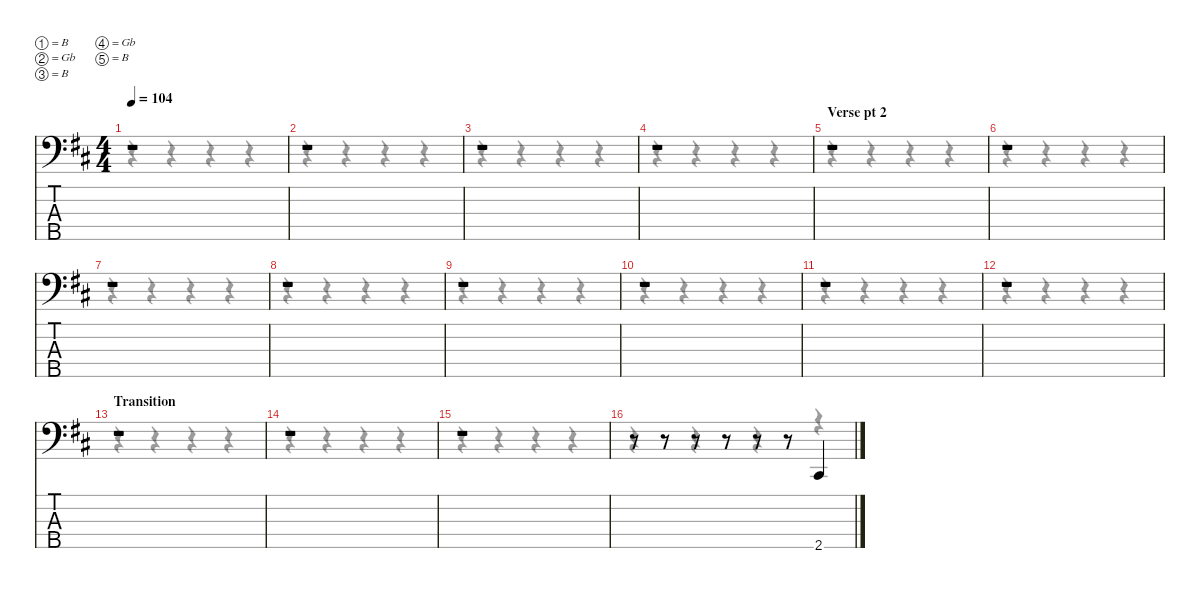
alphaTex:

\defaultSystemsLayout 4
\hideDynamics
\bracketExtendMode nobrackets
\singleTrackTrackNamePolicy hidden
\multiTrackTrackNamePolicy hidden
\firstSystemTrackNameMode fullname
\otherSystemsTrackNameOrientation horizontal
\track ("Bass" "el.bs.") {instrument electricbassfinger}
\staff {score tabs}
\tuning (B2 Gb2 B1 Gb1 B0)
\voice
\ts (4 4)
\tempo 104
\clef f4
\ks bminor
r.1{dy mp beam Up} |
r.1{beam Up} |
r.1{beam Up} |
r.1{beam Up} |
\section ("" "Verse pt 2")
r.1{beam Up} |
r.1{beam Up} |
r.1{beam Up} |
r.1{beam Up} |
r.1{beam Up} |
r.1{beam Up} |
r.1{beam Up} |
r.1{beam Up} |
\section ("" "Transition")
r.1{beam Up} |
r.1{beam Up} |
r.1{beam Up} |
r.8{beam Up} r.8{beam Up} r.8{beam Up} r.8{beam Up} r.8{beam Up} r.8{beam Up} 2.5{acc #}.4{beam Up}
\voice
\clef f4
\ottava regular
\simile none
\ks bminor
r.4{dy mf beam Down} r.4{beam Down} r.4{beam Down} r.4{beam Down} |
r.4{beam Down} r.4{beam Down} r.4{beam Down} r.4{beam Down} |
r.4{beam Down} r.4{beam Down} r.4{beam Down} r.4{beam Down} |
r.4{beam Down} r.4{beam Down} r.4{beam Down} r.4{beam Down} |
r.4{beam Down} r.4{beam Down} r.4{beam Down} r.4{beam Down} |
r.4{beam Down} r.4{beam Down} r.4{beam Down} r.4{beam Down} |
r.4{beam Down} r.4{beam Down} r.4{beam Down} r.4{beam Down} |
r.4{beam Down} r.4{beam Down} r.4{beam Down} r.4{beam Down} |
r.4{beam Down} r.4{beam Down} r.4{beam Down} r.4{beam Down} |
r.4{beam Down} r.4{beam Down} r.4{beam Down} r.4{beam Down} |
r.4{beam Down} r.4{beam Down} r.4{beam Down} r.4{beam Down} |
r.4{beam Down} r.4{beam Down} r.4{beam Down} r.4{beam Down} |
r.4{beam Down} r.4{beam Down} r.4{beam Down} r.4{beam Down} |
r.4{beam Down} r.4{beam Down} r.4{beam Down} r.4{beam Down} |
r.4{beam Down} r.4{beam Down} r.4{beam Down} r.4{beam Down} |
r.4{beam Down} r.4{beam Down} r.4{beam Down} r.4{beam Down}
